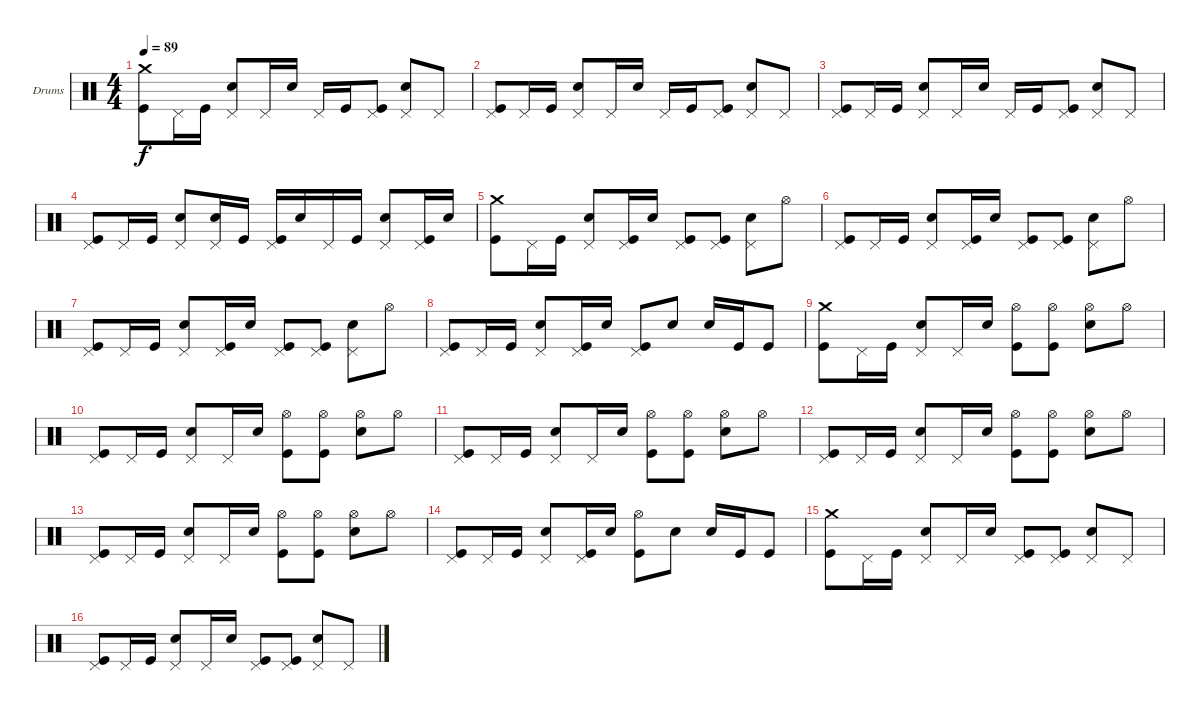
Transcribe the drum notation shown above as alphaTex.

\defaultSystemsLayout 4
\bracketExtendMode groupsimilarinstruments
\firstSystemTrackNameOrientation horizontal
\otherSystemsTrackNameOrientation horizontal
\track ("Drumkit" "Drums") {instrument percussion}
\staff {score}
\articulation defaults
\ts (4 4)
\tempo 89
\clef neutral
\scale
0.333333
\ks c
("Crash medium (hit)" "Kick (hit)").8{dy f} "Pedal Hi-Hat (hit)".16 "Kick (hit)".16 ("Pedal Hi-Hat (hit)" "Snare (hit) 2").8 "Pedal Hi-Hat (hit)".16 "Snare (hit) 2".16 "Pedal Hi-Hat (hit)".16 "Kick (hit)".16 ("Pedal Hi-Hat (hit)" "Kick (hit)").8 ("Pedal Hi-Hat (hit)" "Snare (hit) 2").8 "Pedal Hi-Hat (hit)".8 |
\scale
0.333333 ("Pedal Hi-Hat (hit)" "Kick (hit)").8 "Pedal Hi-Hat (hit)".16 "Kick (hit)".16 ("Pedal Hi-Hat (hit)" "Snare (hit) 2").8 "Pedal Hi-Hat (hit)".16 "Snare (hit) 2".16 "Pedal Hi-Hat (hit)".16 "Kick (hit)".16 ("Pedal Hi-Hat (hit)" "Kick (hit)").8 ("Pedal Hi-Hat (hit)" "Snare (hit) 2").8 "Pedal Hi-Hat (hit)".8 |
\scale
0.333333 ("Pedal Hi-Hat (hit)" "Kick (hit)").8 "Pedal Hi-Hat (hit)".16 "Kick (hit)".16 ("Pedal Hi-Hat (hit)" "Snare (hit) 2").8 "Pedal Hi-Hat (hit)".16 "Snare (hit) 2".16 "Pedal Hi-Hat (hit)".16 "Kick (hit)".16 ("Pedal Hi-Hat (hit)" "Kick (hit)").8 ("Pedal Hi-Hat (hit)" "Snare (hit) 2").8 "Pedal Hi-Hat (hit)".8 |
\scale
0.333333 ("Pedal Hi-Hat (hit)" "Kick (hit)").8 "Pedal Hi-Hat (hit)".16 "Kick (hit)".16 ("Pedal Hi-Hat (hit)" "Snare (hit) 2").8 ("Pedal Hi-Hat (hit)" "Snare (hit) 2").16 "Kick (hit)".16 ("Pedal Hi-Hat (hit)" "Kick (hit)").16 "Snare (hit) 2".16 "Pedal Hi-Hat (hit)".16 "Kick (hit)".16 ("Pedal Hi-Hat (hit)" "Snare (hit) 2").8 ("Pedal Hi-Hat (hit)" "Kick (hit)").16 "Snare (hit) 2".16 |
\scale
0.333333 ("Crash medium (hit)" "Kick (hit)").8 "Pedal Hi-Hat (hit)".16 "Kick (hit)".16 ("Pedal Hi-Hat (hit)" "Snare (hit) 2").8 ("Pedal Hi-Hat (hit)" "Kick (hit)").16 "Snare (hit) 2".16 ("Pedal Hi-Hat (hit)" "Kick (hit)").8 ("Pedal Hi-Hat (hit)" "Kick (hit)").8 ("Pedal Hi-Hat (hit)" "Snare (hit) 2").8 "Hi-Hat (open)".8 |
\scale
0.333333 ("Pedal Hi-Hat (hit)" "Kick (hit)").8 "Pedal Hi-Hat (hit)".16 "Kick (hit)".16 ("Pedal Hi-Hat (hit)" "Snare (hit) 2").8 ("Pedal Hi-Hat (hit)" "Kick (hit)").16 "Snare (hit) 2".16 ("Pedal Hi-Hat (hit)" "Kick (hit)").8 ("Pedal Hi-Hat (hit)" "Kick (hit)").8 ("Pedal Hi-Hat (hit)" "Snare (hit) 2").8 "Hi-Hat (open)".8 |
\scale
0.333333 ("Pedal Hi-Hat (hit)" "Kick (hit)").8 "Pedal Hi-Hat (hit)".16 "Kick (hit)".16 ("Pedal Hi-Hat (hit)" "Snare (hit) 2").8 ("Pedal Hi-Hat (hit)" "Kick (hit)").16 "Snare (hit) 2".16 ("Pedal Hi-Hat (hit)" "Kick (hit)").8 ("Pedal Hi-Hat (hit)" "Kick (hit)").8 ("Pedal Hi-Hat (hit)" "Snare (hit) 2").8 "Hi-Hat (open)".8 |
\scale
0.333333 ("Pedal Hi-Hat (hit)" "Kick (hit)").8 "Pedal Hi-Hat (hit)".16 "Kick (hit)".16 ("Pedal Hi-Hat (hit)" "Snare (hit) 2").8 ("Pedal Hi-Hat (hit)" "Kick (hit)").16 "Snare (hit) 2".16 ("Pedal Hi-Hat (hit)" "Kick (hit)").8 "Snare (hit) 2".8 "Snare (hit) 2".16 "Kick (hit)".16 "Kick (hit)".8 |
\scale
0.333333 ("Crash medium (hit)" "Kick (hit)").8 "Pedal Hi-Hat (hit)".16 "Kick (hit)".16 ("Pedal Hi-Hat (hit)" "Snare (hit) 2").8 "Pedal Hi-Hat (hit)".16 "Snare (hit) 2".16 ("Hi-Hat (open)" "Kick (hit)").8 ("Hi-Hat (open)" "Kick (hit)").8 ("Hi-Hat (open)" "Snare (hit) 2").8 "Hi-Hat (open)".8 |
\scale
0.333333 ("Pedal Hi-Hat (hit)" "Kick (hit)").8 "Pedal Hi-Hat (hit)".16 "Kick (hit)".16 ("Pedal Hi-Hat (hit)" "Snare (hit) 2").8 "Pedal Hi-Hat (hit)".16 "Snare (hit) 2".16 ("Hi-Hat (open)" "Kick (hit)").8 ("Hi-Hat (open)" "Kick (hit)").8 ("Hi-Hat (open)" "Snare (hit) 2").8 "Hi-Hat (open)".8 |
\scale
0.333333 ("Pedal Hi-Hat (hit)" "Kick (hit)").8 "Pedal Hi-Hat (hit)".16 "Kick (hit)".16 ("Pedal Hi-Hat (hit)" "Snare (hit) 2").8 "Pedal Hi-Hat (hit)".16 "Snare (hit) 2".16 ("Hi-Hat (open)" "Kick (hit)").8 ("Hi-Hat (open)" "Kick (hit)").8 ("Hi-Hat (open)" "Snare (hit) 2").8 "Hi-Hat (open)".8 |
\scale
0.333333 ("Pedal Hi-Hat (hit)" "Kick (hit)").8 "Pedal Hi-Hat (hit)".16 "Kick (hit)".16 ("Pedal Hi-Hat (hit)" "Snare (hit) 2").8 "Pedal Hi-Hat (hit)".16 "Snare (hit) 2".16 ("Hi-Hat (open)" "Kick (hit)").8 ("Hi-Hat (open)" "Kick (hit)").8 ("Hi-Hat (open)" "Snare (hit) 2").8 "Hi-Hat (open)".8 |
\scale
0.333333 ("Pedal Hi-Hat (hit)" "Kick (hit)").8 "Pedal Hi-Hat (hit)".16 "Kick (hit)".16 ("Pedal Hi-Hat (hit)" "Snare (hit) 2").8 "Pedal Hi-Hat (hit)".16 "Snare (hit) 2".16 ("Hi-Hat (open)" "Kick (hit)").8 ("Hi-Hat (open)" "Kick (hit)").8 ("Hi-Hat (open)" "Snare (hit) 2").8 "Hi-Hat (open)".8 |
\scale
0.333333 ("Pedal Hi-Hat (hit)" "Kick (hit)").8 "Pedal Hi-Hat (hit)".16 "Kick (hit)".16 ("Pedal Hi-Hat (hit)" "Snare (hit) 2").8 ("Pedal Hi-Hat (hit)" "Kick (hit)").16 "Snare (hit) 2".16 ("Hi-Hat (open)" "Kick (hit)").8 "Snare (hit) 2".8 "Snare (hit) 2".16 "Kick (hit)".16 "Kick (hit)".8 |
\scale
0.333333 ("Crash medium (hit)" "Kick (hit)").8 "Pedal Hi-Hat (hit)".16 "Kick (hit)".16 ("Pedal Hi-Hat (hit)" "Snare (hit) 2").8 "Pedal Hi-Hat (hit)".16 "Snare (hit) 2".16 ("Pedal Hi-Hat (hit)" "Kick (hit)").8 ("Pedal Hi-Hat (hit)" "Kick (hit)").8 ("Pedal Hi-Hat (hit)" "Snare (hit) 2").8 "Pedal Hi-Hat (hit)".8 |
\scale
0.333333 ("Pedal Hi-Hat (hit)" "Kick (hit)").8 "Pedal Hi-Hat (hit)".16 "Kick (hit)".16 ("Pedal Hi-Hat (hit)" "Snare (hit) 2").8 "Pedal Hi-Hat (hit)".16 "Snare (hit) 2".16 ("Pedal Hi-Hat (hit)" "Kick (hit)").8 ("Pedal Hi-Hat (hit)" "Kick (hit)").8 ("Pedal Hi-Hat (hit)" "Snare (hit) 2").8 "Pedal Hi-Hat (hit)".8
